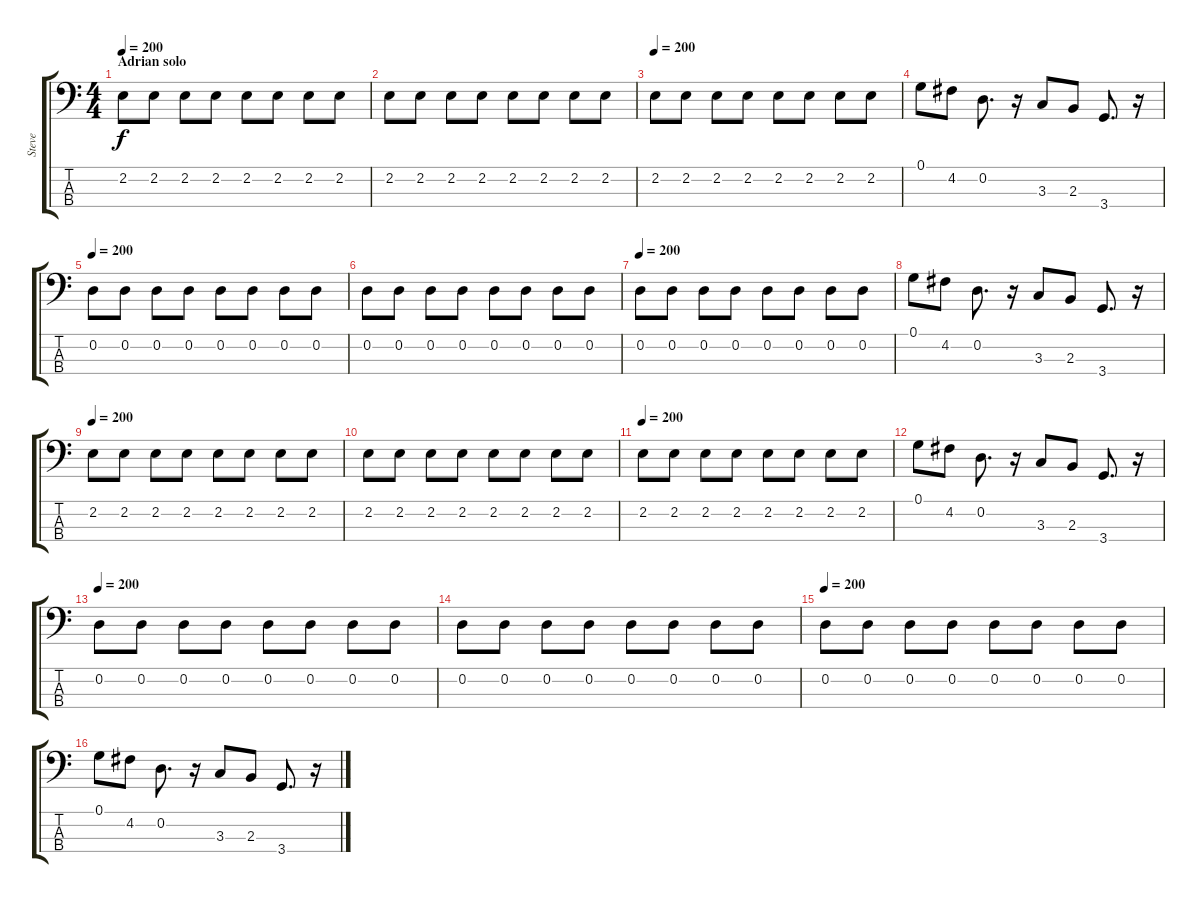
\track ("Steve" "Steve") {instrument electricbassfinger}
\staff {score tabs}
\tuning (G2 D2 A1 E1) {hide}
\ts (4 4)
\section ("" "Adrian solo")
\tempo 200
\clef f4
\ks c
2.2.8{dy f} 2.2.8 2.2.8 2.2.8 2.2.8 2.2.8 2.2.8 2.2.8 |
2.2.8 2.2.8 2.2.8 2.2.8 2.2.8 2.2.8 2.2.8 2.2.8 |
\tempo 200
2.2.8 2.2.8 2.2.8 2.2.8 2.2.8 2.2.8 2.2.8 2.2.8 |
0.1.8 4.2.8 0.2.8{d} r.16 3.3.8 2.3.8 3.4.8{d} r.16 |
\tempo 200
0.2.8 0.2.8 0.2.8 0.2.8 0.2.8 0.2.8 0.2.8 0.2.8 |
0.2.8 0.2.8 0.2.8 0.2.8 0.2.8 0.2.8 0.2.8 0.2.8 |
\tempo 200
0.2.8 0.2.8 0.2.8 0.2.8 0.2.8 0.2.8 0.2.8 0.2.8 |
0.1.8 4.2.8 0.2.8{d} r.16 3.3.8 2.3.8 3.4.8{d} r.16 |
\tempo 200
2.2.8 2.2.8 2.2.8 2.2.8 2.2.8 2.2.8 2.2.8 2.2.8 |
2.2.8 2.2.8 2.2.8 2.2.8 2.2.8 2.2.8 2.2.8 2.2.8 |
\tempo 200
2.2.8 2.2.8 2.2.8 2.2.8 2.2.8 2.2.8 2.2.8 2.2.8 |
0.1.8 4.2.8 0.2.8{d} r.16 3.3.8 2.3.8 3.4.8{d} r.16 |
\tempo 200
0.2.8 0.2.8 0.2.8 0.2.8 0.2.8 0.2.8 0.2.8 0.2.8 |
0.2.8 0.2.8 0.2.8 0.2.8 0.2.8 0.2.8 0.2.8 0.2.8 |
\tempo 200
0.2.8 0.2.8 0.2.8 0.2.8 0.2.8 0.2.8 0.2.8 0.2.8 |
0.1.8 4.2.8 0.2.8{d} r.16 3.3.8 2.3.8 3.4.8{d} r.16
